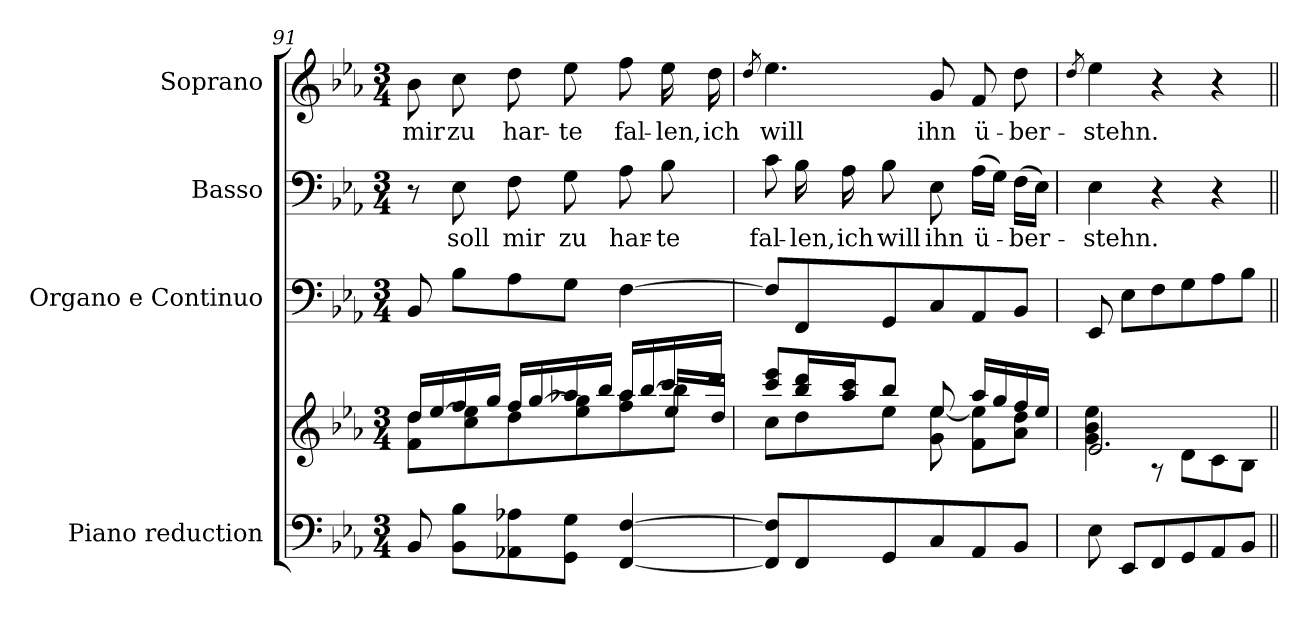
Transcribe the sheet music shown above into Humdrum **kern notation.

**kern	**kern	**kern	**kern	**text	**kern	**text
*part4	*part4	*part3	*part2	*part2	*part1	*part1
*staff5	*staff4	*staff3	*staff2	*staff2	*staff1	*staff1
*I"Piano reduction	*	*I"Organo e Continuo	*I"Basso	*	*I"Soprano	*
*I'Pno	*	*	*	*	*	*
*clefF4	*clefG2	*clefF4	*clefF4	*	*clefG2	*
*k[b-e-a-]	*k[b-e-a-]	*k[b-e-a-]	*k[b-e-a-]	*	*k[b-e-a-]	*
*M3/4	*M3/4	*M3/4	*M3/4	*	*M3/4	*
=91	=91	=91	=91	=91	=91	=91
*	*^	*	*	*	*	*
*	*	*^	*	*	*	*	*
!	!	!	!	!	!	!	!	!LO:LY:b
8BB-/	16dd/LL	8f\ 8dd\L	2ryy	8BB-/	8r	.	8b-\	mir
.	[16ee-/	.	.	.	.	.	.	.
!	!	!	!	!	!	!LO:LY:b	!	!LO:LY:b
8BB-\ 8B-\L	16ff/	8cc\ 8ee-\]	.	8B-\L	8E-\	soll	8cc\	zu
.	16gg/JJ	.	.	.	.	.	.	.
!	!	!	!	!	!	!LO:LY:b	!	!LO:LY:b
8AA-X\ 8A-X\	16ff/LL	8dd\	.	8A-\	8F\	mir	8dd\	har-
.	[16gg/	.	.	.	.	.	.	.
!	!	!	!	!	!	!LO:LY:b	!	!LO:LY:b
8GG\ 8G\J	16aa-X/	8ee-\ 8gg\]	.	8G\J	8G\	zu	8ee-\	-te
.	16bb-/JJ	.	.	.	.	.	.	.
!	!	!	!	!	!	!LO:LY:b	!	!LO:LY:b
[4FF/ [4F/	16aa-/LL	8ff\ 8aa-\	8ryy	[4F\	8A-\	har-	8ff\	fal-
.	[16bb-/	.	.	.	.	.	.	.
!	!	!	!	!	!	!LO:LY:b	!	!LO:LY:b
.	16ccc/	8bb-\J]	16ee-/LL	.	8B-\	-te	16ee-\	-len,
!	!	!	!	!	!	!	!	!LO:LY:b
.	16ddd/JJ	.	16dd/JJ	.	.	.	16dd\	ich
*	*v	*v	*v	*	*	*	*	*
=92	=92	=92	=92	=92	=92	=92
.	.	.	.	.	8qdd/	.
*	*^	*	*	*	*	*
!	!	!	!	!	!LO:LY:b	!	!LO:LY:b
8FF/] 8F/]L	8ccc/ 8eee-/L	8cc\L	8F/L]	8c\	fal-	4.ee-\	will
!	!	!	!	!	!LO:LY:b	!	!
8FF/	16bb-/ 16ddd/L	8dd\	8FF/	16B-\	-len,	.	.
!	!	!	!	!	!LO:LY:b	!	!
.	16aa-/ 16ccc/J	.	.	16A-\	ich	.	.
!	!	!	!	!	!LO:LY:b	!	!
8GG/	8bb-/J	8ee-\J	8GG/	8B-\	will	.	.
!	!	!	!	!	!LO:LY:b	!	!LO:LY:b
8C/	8ee-/	8g\ [8ee-\	8C/	8E-\	ihn	8g/	ihn
!	!	!	!	!	!LO:LY:b	!	!LO:LY:b
8AA-/	16aa-/LL	8f\ 8ee-\]L	8AA-/	(>16A-\LL	ü-	8f/	ü-
.	16gg/	.	.	16G\JJ)	.	.	.
!	!	!	!	!	!LO:LY:b	!	!LO:LY:b
8BB-/J	16ff/	8a-\ 8dd\J	8BB-/J	(>16F\LL	-ber-	8dd\	-ber-
.	16ee-/JJ	.	.	16E-\JJ)	.	.	.
!!LO:LB:g=z
=93	=93	=93	=93	=93	=93	=93	=93
.	.	.	.	.	.	8qdd/	.
!	!	!	!	!	!LO:LY:b	!	!LO:LY:b
8E-\	2.e-/	4g\ 4b-\ 4ee-\	8EE-/	4E-\	-stehn.	4ee-\	-stehn.
8EE-/L	.	.	8E-\L	.	.	.	.
8FF/	.	8r	8F\	4r	.	4r	.
8GG/	.	8d\L	8G\	.	.	.	.
8AA-/	.	8c\	8A-\	4r	.	4r	.
8BB-/J	.	8B-\J	8B-\J	.	.	.	.
*	*v	*v	*	*	*	*	*
=||	=||	=||	=||	=||	=||	=||
*-	*-	*-	*-	*-	*-	*-
